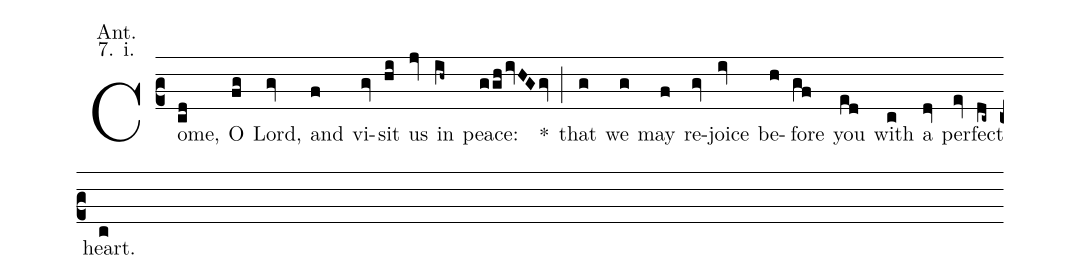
annotation: Ant.;
annotation: 7. i.;
%%
(c2) Come,(cd) O(fg) Lord,(gv) and(f) vi(gv)sit(hi) us(jv) in(ih~) peace:(gghivHGgv) <sp>*</sp>(;) that(g) we(g) may(f) re(gv)joice(iv) be(h)fore(gf) you(ed) with(c) a(dv) per(ev)fect(dc~) heart.(c)
